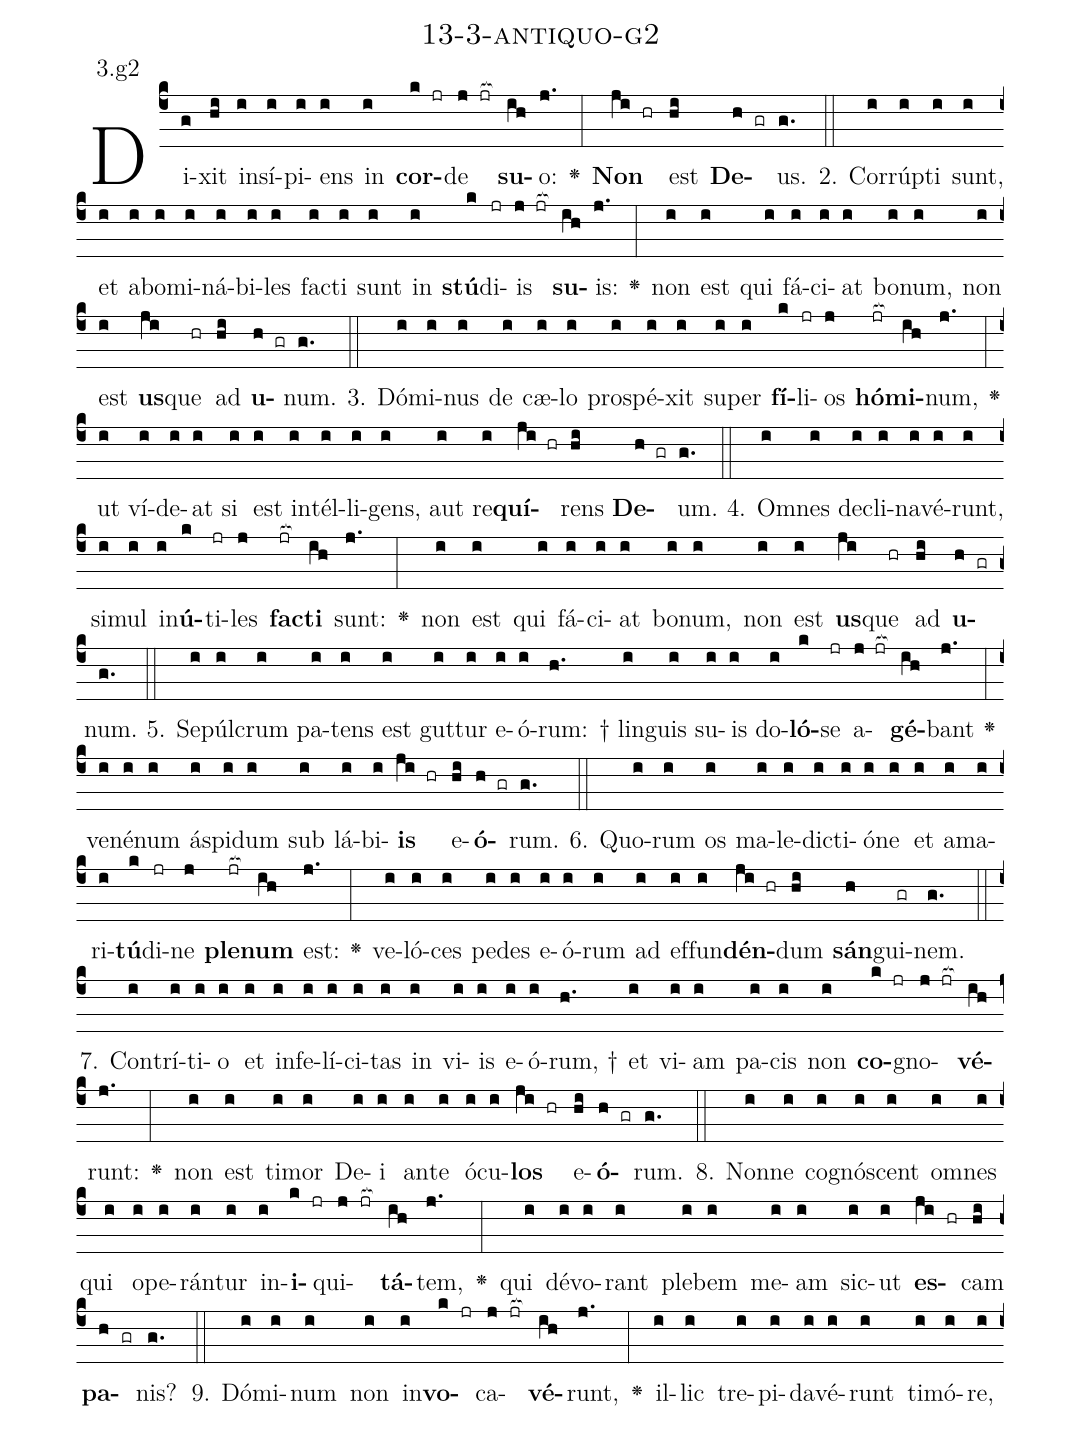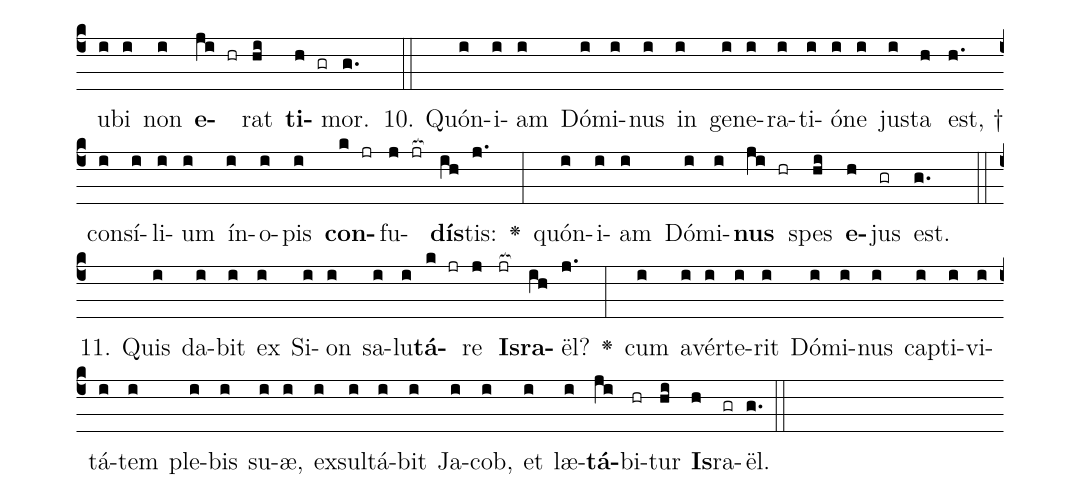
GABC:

name: 13-3-antiquo-g2;
annotation: 3.g2;
%%
(c4)Di(g)xit(hi) in(i)sí(i)pi(i)ens(i) in(i) <b>cor</b>(k jr)de(j jr[ocb:1{]) <b>su</b>(ih[ocb:0}])o:(j.) <v>\greheightstar</v>(:) <b>Non</b>(ji hr) est(hi) <b>De</b>(h gr)us.(g.) (::)
2. Cor(i)rúp(i)ti(i) sunt,(i) et(i) ab(i)o(i)mi(i)ná(i)bi(i)les(i) fac(i)ti(i) sunt(i) in(i) <b>stú</b>(k)di(jr)is(j jr[ocb:1{]) <b>su</b>(ih[ocb:0}])is:(j.) <v>\greheightstar</v>(:) non(i) est(i) qui(i) fá(i)ci(i)at(i) bo(i)num,(i) non(i) est(i) <b>us</b>(ji)que(hr) ad(hi) <b>u</b>(h gr)num.(g.) (::)
3. Dó(i)mi(i)nus(i) de(i) cæ(i)lo(i) pro(i)spé(i)xit(i) su(i)per(i) <b>fí</b>(k)li(jr)os(j) <b>hó</b>(jr[ocb:1{])<b>mi</b>(ih[ocb:0}])num,(j.) <v>\greheightstar</v>(:) ut(i) ví(i)de(i)at(i) si(i) est(i) in(i)tél(i)li(i)gens,(i) aut(i) re(i)<b>quí</b>(ji hr)rens(hi) <b>De</b>(h gr)um.(g.) (::)
4. Om(i)nes(i) de(i)cli(i)na(i)vé(i)runt,(i) si(i)mul(i) in(i)<b>ú</b>(k)ti(jr)les(j) <b>fac</b>(jr[ocb:1{])<b>ti</b>(ih[ocb:0}]) sunt:(j.) <v>\greheightstar</v>(:) non(i) est(i) qui(i) fá(i)ci(i)at(i) bo(i)num,(i) non(i) est(i) <b>us</b>(ji)que(hr) ad(hi) <b>u</b>(h gr)num.(g.) (::)
5. Se(i)púl(i)crum(i) pa(i)tens(i) est(i) gut(i)tur(i) e(i)ó(i)rum: †(h.) lin(i)guis(i) su(i)is(i) do(i)<b>ló</b>(k)se(jr) a(j jr[ocb:1{])<b>gé</b>(ih[ocb:0}])bant(j.) <v>\greheightstar</v>(:) ve(i)né(i)num(i) ás(i)pi(i)dum(i) sub(i) lá(i)bi(i)<b>is</b>(ji hr) e(hi)<b>ó</b>(h gr)rum.(g.) (::)
6. Quo(i)rum(i) os(i) ma(i)le(i)dic(i)ti(i)ó(i)ne(i) et(i) a(i)ma(i)ri(i)<b>tú</b>(k)di(jr)ne(j) <b>ple</b>(jr[ocb:1{])<b>num</b>(ih[ocb:0}]) est:(j.) <v>\greheightstar</v>(:) ve(i)ló(i)ces(i) pe(i)des(i) e(i)ó(i)rum(i) ad(i) ef(i)fun(i)<b>dén</b>(ji hr)dum(hi) <b>sán</b>(h)gui(gr)nem.(g.) (::)
7. Con(i)trí(i)ti(i)o(i) et(i) in(i)fe(i)lí(i)ci(i)tas(i) in(i) vi(i)is(i) e(i)ó(i)rum, †(h.) et(i) vi(i)am(i) pa(i)cis(i) non(i) <b>co</b>(k jr)gno(j jr[ocb:1{])<b>vé</b>(ih[ocb:0}])runt:(j.) <v>\greheightstar</v>(:) non(i) est(i) ti(i)mor(i) De(i)i(i) an(i)te(i) ó(i)cu(i)<b>los</b>(ji hr) e(hi)<b>ó</b>(h gr)rum.(g.) (::)
8. Non(i)ne(i) co(i)gnó(i)scent(i) om(i)nes(i) qui(i) o(i)pe(i)rán(i)tur(i) in(i)<b>i</b>(k jr)qui(j jr[ocb:1{])<b>tá</b>(ih[ocb:0}])tem,(j.) <v>\greheightstar</v>(:) qui(i) dé(i)vo(i)rant(i) ple(i)bem(i) me(i)am(i) sic(i)ut(i) <b>es</b>(ji hr)cam(hi) <b>pa</b>(h gr)nis?(g.) (::)
9. Dó(i)mi(i)num(i) non(i) in(i)<b>vo</b>(k jr)ca(j jr[ocb:1{])<b>vé</b>(ih[ocb:0}])runt,(j.) <v>\greheightstar</v>(:) il(i)lic(i) tre(i)pi(i)da(i)vé(i)runt(i) ti(i)mó(i)re,(i) u(i)bi(i) non(i) <b>e</b>(ji hr)rat(hi) <b>ti</b>(h gr)mor.(g.) (::)
10. Quón(i)i(i)am(i) Dó(i)mi(i)nus(i) in(i) ge(i)ne(i)ra(i)ti(i)ó(i)ne(i) jus(i)ta(h) est, †(h.) con(i)sí(i)li(i)um(i) ín(i)o(i)pis(i) <b>con</b>(k jr)fu(j jr[ocb:1{])<b>dís</b>(ih[ocb:0}])tis:(j.) <v>\greheightstar</v>(:) quón(i)i(i)am(i) Dó(i)mi(i)<b>nus</b>(ji hr) spes(hi) <b>e</b>(h)jus(gr) est.(g.) (::)
11. Quis(i) da(i)bit(i) ex(i) Si(i)on(i) sa(i)lu(i)<b>tá</b>(k jr)re(j) <b>Is</b>(jr[ocb:1{])<b>ra</b>(ih[ocb:0}])ël?(j.) <v>\greheightstar</v>(:) cum(i) a(i)vér(i)te(i)rit(i) Dó(i)mi(i)nus(i) cap(i)ti(i)vi(i)tá(i)tem(i) ple(i)bis(i) su(i)æ,(i) ex(i)sul(i)tá(i)bit(i) Ja(i)cob,(i) et(i) læ(i)<b>tá</b>(ji)bi(hr)tur(hi) <b>Is</b>(h)ra(gr)ël.(g.) (::)
